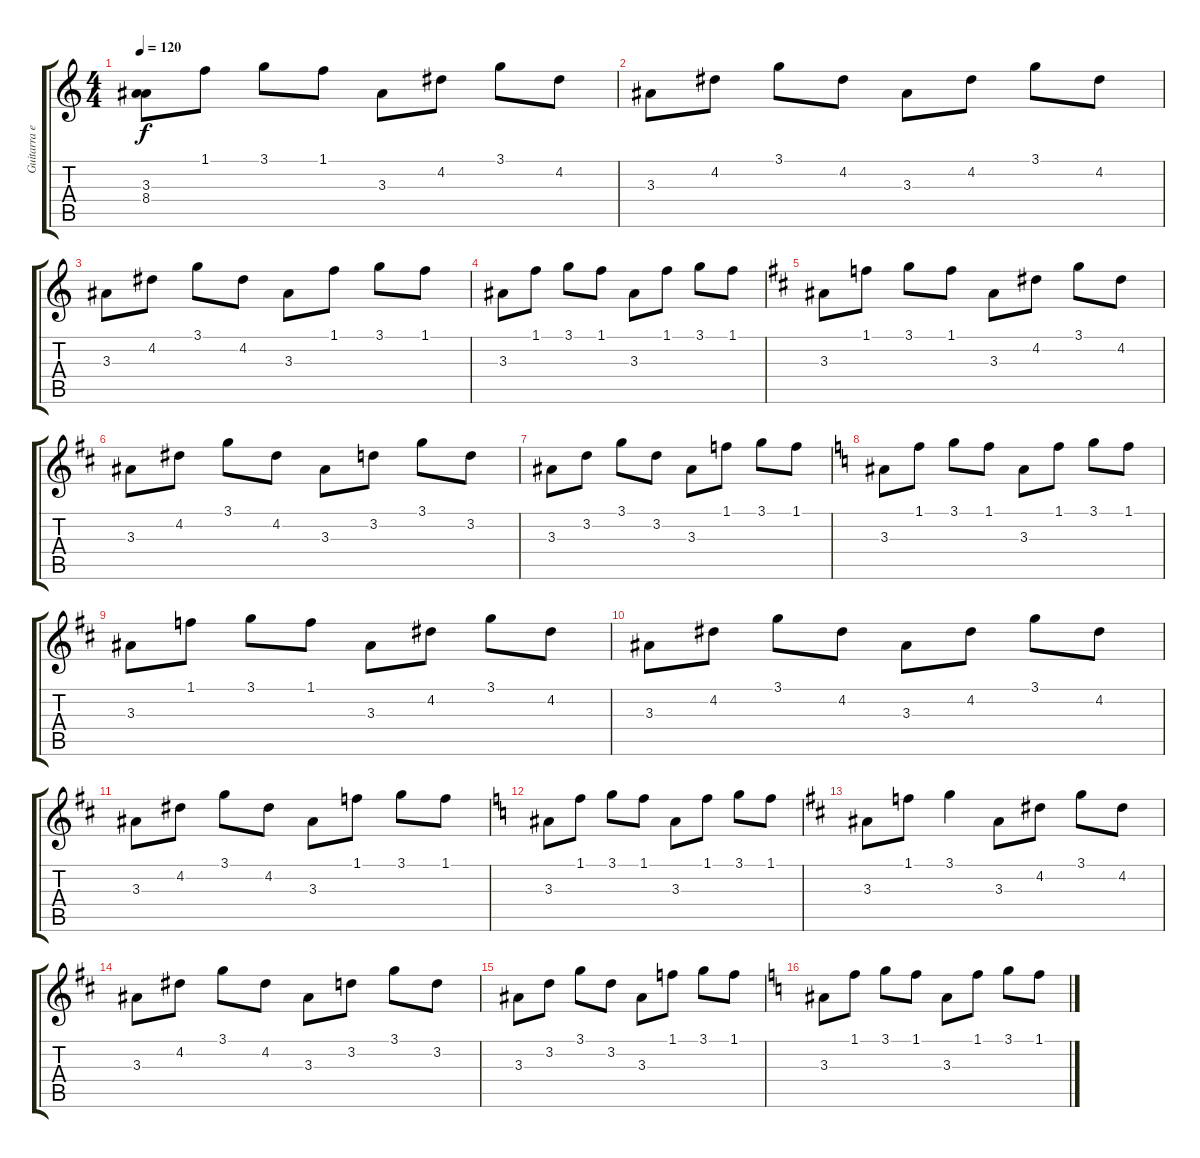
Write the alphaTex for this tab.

\track ("Guitarra electrica" "Guitarra e") {instrument distortionguitar}
\staff {score tabs}
\tuning (E4 B3 G3 D3 A2 E2) {hide}
\ts (4 4)
\tempo 120
\clef g2
\ks c
(3.3 8.4).8{dy f} 1.1.8 3.1.8 1.1.8 3.3.8 4.2.8 3.1.8 4.2.8 |
3.3.8 4.2.8 3.1.8 4.2.8 3.3.8 4.2.8 3.1.8 4.2.8 |
3.3.8 4.2.8 3.1.8 4.2.8 3.3.8 1.1.8 3.1.8 1.1.8 |
3.3.8 1.1.8 3.1.8 1.1.8 3.3.8 1.1.8 3.1.8 1.1.8 |
\ks d
3.3.8 1.1.8 3.1.8 1.1.8 3.3.8 4.2.8 3.1.8 4.2.8 |
3.3.8 4.2.8 3.1.8 4.2.8 3.3.8 3.2.8 3.1.8 3.2.8 |
3.3.8 3.2.8 3.1.8 3.2.8 3.3.8 1.1.8 3.1.8 1.1.8 |
\ks c
3.3.8 1.1.8 3.1.8 1.1.8 3.3.8 1.1.8 3.1.8 1.1.8 |
\ks d
3.3.8 1.1.8 3.1.8 1.1.8 3.3.8 4.2.8 3.1.8 4.2.8 |
3.3.8 4.2.8 3.1.8 4.2.8 3.3.8 4.2.8 3.1.8 4.2.8 |
3.3.8 4.2.8 3.1.8 4.2.8 3.3.8 1.1.8 3.1.8 1.1.8 |
\ks c
3.3.8 1.1.8 3.1.8 1.1.8 3.3.8 1.1.8 3.1.8 1.1.8 |
\ks d
3.3.8 1.1.8 3.1.4 3.3.8 4.2.8 3.1.8 4.2.8 |
3.3.8 4.2.8 3.1.8 4.2.8 3.3.8 3.2.8 3.1.8 3.2.8 |
3.3.8 3.2.8 3.1.8 3.2.8 3.3.8 1.1.8 3.1.8 1.1.8 |
\ks c
3.3.8 1.1.8 3.1.8 1.1.8 3.3.8 1.1.8 3.1.8 1.1.8
